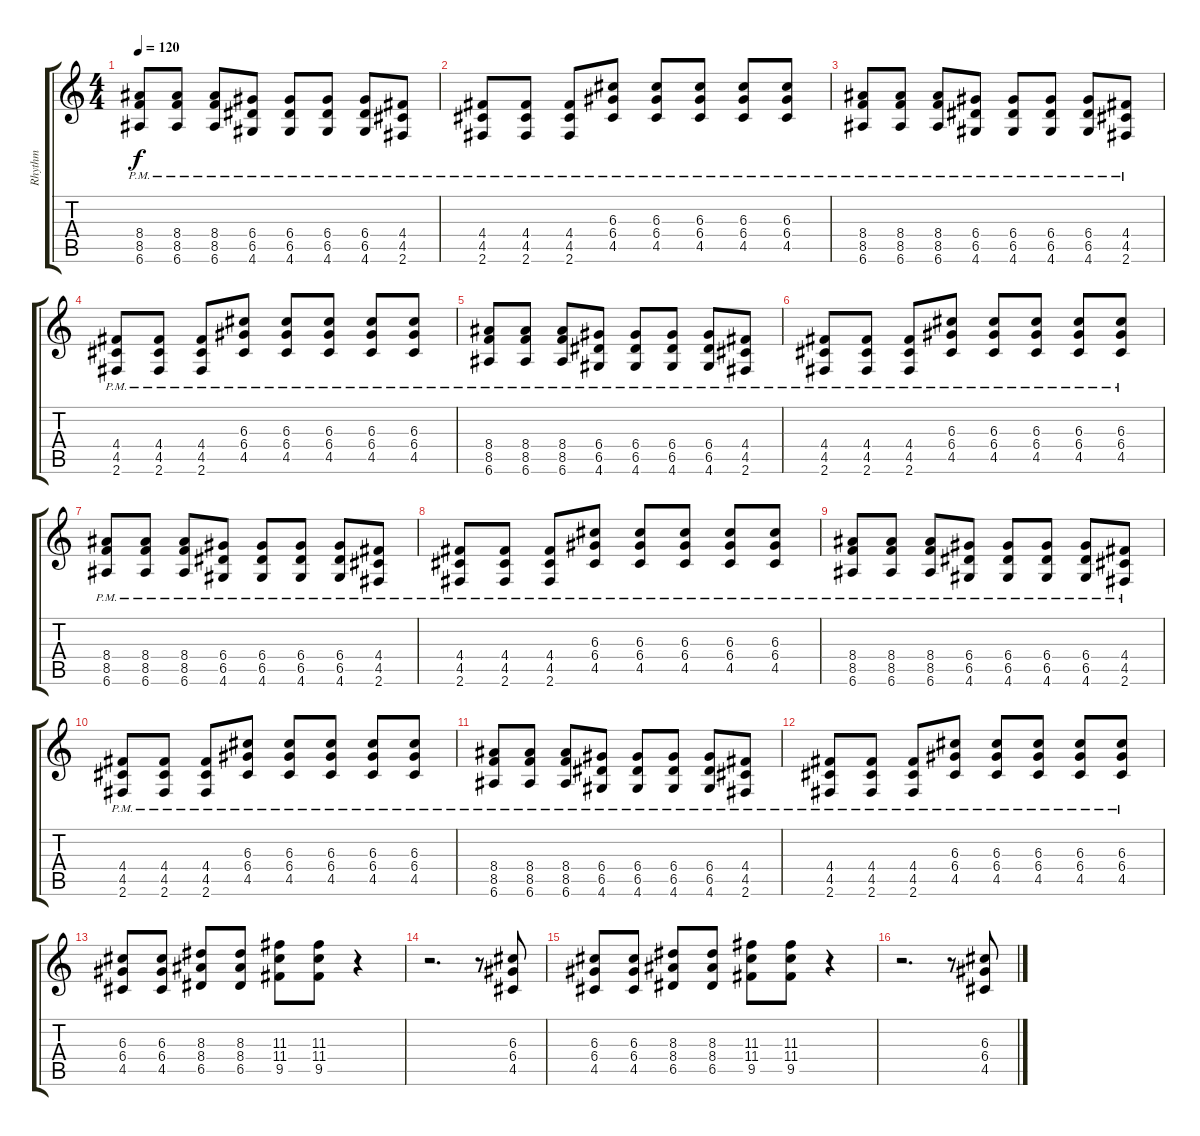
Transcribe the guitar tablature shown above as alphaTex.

\track ("Rhythm" "Rhythm") {instrument electricguitarclean}
\staff {score tabs}
\tuning (E4 B3 G3 D3 A2 E2) {hide}
\ts (4 4)
\tempo 120
\clef g2
\ks c
(8.4{pm} 8.5{pm} 6.6{pm}).8{dy f} (8.4{pm} 8.5{pm} 6.6{pm}).8 (8.4{pm} 8.5{pm} 6.6{pm}).8 (6.4{pm} 6.5{pm} 4.6{pm}).8 (6.4{pm} 6.5{pm} 4.6{pm}).8 (6.4{pm} 6.5{pm} 4.6{pm}).8 (6.4{pm} 6.5{pm} 4.6{pm}).8 (4.4{pm} 4.5{pm} 2.6{pm}).8 |
(4.4{pm} 4.5{pm} 2.6{pm}).8 (4.4{pm} 4.5{pm} 2.6{pm}).8 (4.4{pm} 4.5{pm} 2.6{pm}).8 (6.3{pm} 6.4{pm} 4.5{pm}).8 (6.3{pm} 6.4{pm} 4.5{pm}).8 (6.3{pm} 6.4{pm} 4.5{pm}).8 (6.3{pm} 6.4{pm} 4.5{pm}).8 (6.3{pm} 6.4{pm} 4.5{pm}).8 |
(8.4{pm} 8.5{pm} 6.6{pm}).8 (8.4{pm} 8.5{pm} 6.6{pm}).8 (8.4{pm} 8.5{pm} 6.6{pm}).8 (6.4{pm} 6.5{pm} 4.6{pm}).8 (6.4{pm} 6.5{pm} 4.6{pm}).8 (6.4{pm} 6.5{pm} 4.6{pm}).8 (6.4{pm} 6.5{pm} 4.6{pm}).8 (4.4{pm} 4.5{pm} 2.6{pm}).8 |
(4.4{pm} 4.5{pm} 2.6{pm}).8 (4.4{pm} 4.5{pm} 2.6{pm}).8 (4.4{pm} 4.5{pm} 2.6{pm}).8 (6.3{pm} 6.4{pm} 4.5{pm}).8 (6.3{pm} 6.4{pm} 4.5{pm}).8 (6.3{pm} 6.4{pm} 4.5{pm}).8 (6.3{pm} 6.4{pm} 4.5{pm}).8 (6.3{pm} 6.4{pm} 4.5{pm}).8 |
(8.4{pm} 8.5{pm} 6.6{pm}).8 (8.4{pm} 8.5{pm} 6.6{pm}).8 (8.4{pm} 8.5{pm} 6.6{pm}).8 (6.4{pm} 6.5{pm} 4.6{pm}).8 (6.4{pm} 6.5{pm} 4.6{pm}).8 (6.4{pm} 6.5{pm} 4.6{pm}).8 (6.4{pm} 6.5{pm} 4.6{pm}).8 (4.4{pm} 4.5{pm} 2.6{pm}).8 |
(4.4{pm} 4.5{pm} 2.6{pm}).8 (4.4{pm} 4.5{pm} 2.6{pm}).8 (4.4{pm} 4.5{pm} 2.6{pm}).8 (6.3{pm} 6.4{pm} 4.5{pm}).8 (6.3{pm} 6.4{pm} 4.5{pm}).8 (6.3{pm} 6.4{pm} 4.5{pm}).8 (6.3{pm} 6.4{pm} 4.5{pm}).8 (6.3{pm} 6.4{pm} 4.5{pm}).8 |
(8.4{pm} 8.5{pm} 6.6{pm}).8 (8.4{pm} 8.5{pm} 6.6{pm}).8 (8.4{pm} 8.5{pm} 6.6{pm}).8 (6.4{pm} 6.5{pm} 4.6{pm}).8 (6.4{pm} 6.5{pm} 4.6{pm}).8 (6.4{pm} 6.5{pm} 4.6{pm}).8 (6.4{pm} 6.5{pm} 4.6{pm}).8 (4.4{pm} 4.5{pm} 2.6{pm}).8 |
(4.4{pm} 4.5{pm} 2.6{pm}).8 (4.4{pm} 4.5{pm} 2.6{pm}).8 (4.4{pm} 4.5{pm} 2.6{pm}).8 (6.3{pm} 6.4{pm} 4.5{pm}).8 (6.3{pm} 6.4{pm} 4.5{pm}).8 (6.3{pm} 6.4{pm} 4.5{pm}).8 (6.3{pm} 6.4{pm} 4.5{pm}).8 (6.3{pm} 6.4{pm} 4.5{pm}).8 |
(8.4{pm} 8.5{pm} 6.6{pm}).8 (8.4{pm} 8.5{pm} 6.6{pm}).8 (8.4{pm} 8.5{pm} 6.6{pm}).8 (6.4{pm} 6.5{pm} 4.6{pm}).8 (6.4{pm} 6.5{pm} 4.6{pm}).8 (6.4{pm} 6.5{pm} 4.6{pm}).8 (6.4{pm} 6.5{pm} 4.6{pm}).8 (4.4{pm} 4.5{pm} 2.6{pm}).8 |
(4.4{pm} 4.5{pm} 2.6{pm}).8 (4.4{pm} 4.5{pm} 2.6{pm}).8 (4.4{pm} 4.5{pm} 2.6{pm}).8 (6.3{pm} 6.4{pm} 4.5{pm}).8 (6.3{pm} 6.4{pm} 4.5{pm}).8 (6.3{pm} 6.4{pm} 4.5{pm}).8 (6.3{pm} 6.4{pm} 4.5{pm}).8 (6.3{pm} 6.4{pm} 4.5{pm}).8 |
(8.4{pm} 8.5{pm} 6.6{pm}).8 (8.4{pm} 8.5{pm} 6.6{pm}).8 (8.4{pm} 8.5{pm} 6.6{pm}).8 (6.4{pm} 6.5{pm} 4.6{pm}).8 (6.4{pm} 6.5{pm} 4.6{pm}).8 (6.4{pm} 6.5{pm} 4.6{pm}).8 (6.4{pm} 6.5{pm} 4.6{pm}).8 (4.4{pm} 4.5{pm} 2.6{pm}).8 |
(4.4{pm} 4.5{pm} 2.6{pm}).8 (4.4{pm} 4.5{pm} 2.6{pm}).8 (4.4{pm} 4.5{pm} 2.6{pm}).8 (6.3{pm} 6.4{pm} 4.5{pm}).8 (6.3{pm} 6.4{pm} 4.5{pm}).8 (6.3{pm} 6.4{pm} 4.5{pm}).8 (6.3{pm} 6.4{pm} 4.5{pm}).8 (6.3{pm} 6.4{pm} 4.5{pm}).8 |
(6.3 6.4 4.5).8 (6.3 6.4 4.5).8 (8.3 8.4 6.5).8 (8.3 8.4 6.5).8 (11.3 11.4 9.5).8 (11.3 11.4 9.5).8 r.4 |
r.2{d} r.8 (6.3 6.4 4.5).8 |
(6.3 6.4 4.5).8 (6.3 6.4 4.5).8 (8.3 8.4 6.5).8 (8.3 8.4 6.5).8 (11.3 11.4 9.5).8 (11.3 11.4 9.5).8 r.4 |
r.2{d} r.8 (6.3 6.4 4.5).8
